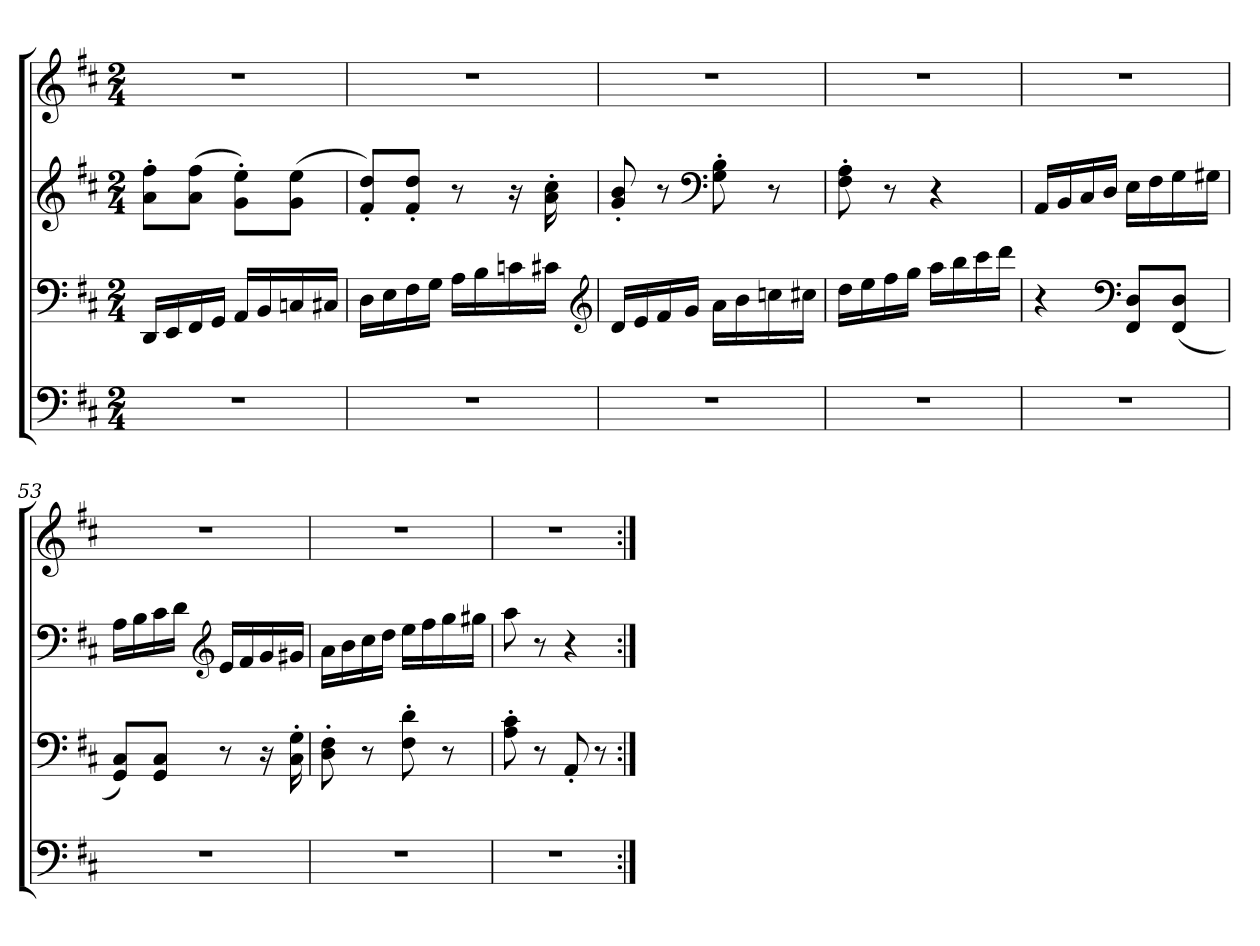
**kern	**kern	**kern	**kern
*part4	*part3	*part2	*part1
*staff4	*staff3	*staff2	*staff1
*clefF4	*clefF4	*clefG2	*clefG2
*k[f#c#]	*k[f#c#]	*k[f#c#]	*k[f#c#]
*D:	*D:	*D:	*D:
*M2/4	*M2/4	*M2/4	*M2/4
=	=	=	=
2r	16DDLL	8a' 8ff#'L	2r
.	16EE	.	.
.	16FF#	(8a 8ff#J	.
.	16GGJJ	.	.
.	16AALL	8g' 8ee'L)	.
.	16BB	.	.
.	16Cn	(8g 8eeJ	.
.	16C#XJJ	.	.
=49	=49	=49	=49
2r	16DLL	8f#' 8dd'L)	2r
.	16E	.	.
.	16F#	8f#' 8dd'J	.
.	16GJJ	.	.
.	16ALL	8r	.
.	16B	.	.
.	16cn	16r	.
.	16c#XJJ	16a' 16cc#'	.
*	*clefG2	*	*
=50	=50	=50	=50
2r	16dLL	8g' 8b'	2r
.	16e	.	.
.	16f#	8r	.
.	16gJJ	.	.
*	*	*clefF4	*
.	16aLL	8G' 8B'	.
.	16b	.	.
.	16ccn	8r	.
.	16cc#XJJ	.	.
=51	=51	=51	=51
2r	16ddLL	8F#' 8A'	2r
.	16ee	.	.
.	16ff#	8r	.
.	16ggJJ	.	.
.	16aaLL	4r	.
.	16bb	.	.
.	16ccc#	.	.
.	16dddJJ	.	.
=52	=52	=52	=52
2r	4r	16AALL	2r
.	.	16BB	.
.	.	16C#	.
.	.	16DJJ	.
*	*clefF4	*	*
.	8FF# 8DL	16ELL	.
.	.	16F#	.
.	(8FF# 8DJ	16G	.
.	.	16G#XJJ	.
=53	=53	=53	=53
2r	8GG 8C#L)	16ALL	2r
.	.	16B	.
.	8GG 8C#J	16c#	.
.	.	16dJJ	.
*	*	*clefG2	*
.	8r	16eLL	.
.	.	16f#	.
.	16r	16g	.
.	16C#' 16G'	16g#XJJ	.
=54	=54	=54	=54
2r	8D' 8F#'	16aLL	2r
.	.	16b	.
.	8r	16cc#	.
.	.	16ddJJ	.
.	8F#' 8d'	16eeLL	.
.	.	16ff#	.
.	8r	16gg	.
.	.	16gg#XJJ	.
=55	=55	=55	=55
2r	8A' 8c#'	8aa	2r
.	8r	8r	.
.	8AA'	4r	.
.	8r	.	.
=:|!	=:|!	=:|!	=:|!
*-	*-	*-	*-
